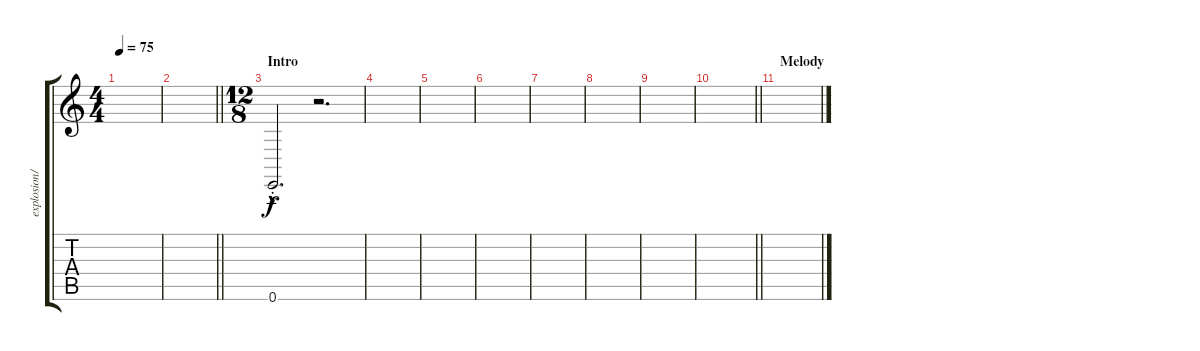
\track ("explosion/ Effects" "explosion/") {instrument gunshot}
\staff {score tabs}
\tuning (E4 B3 G3 D3 A2 E2) {hide}
\ts (4 4)
\tempo 75
\clef g2
\ks c
|
\barLineRight lightlight
|
\ts (12 8)
\section ("" "Intro")
0.6{hac st}.2{d instrument gunshot} r.2{d} |
|
|
|
|
|
|
\barLineRight lightlight
|
\section ("" "Melody")
